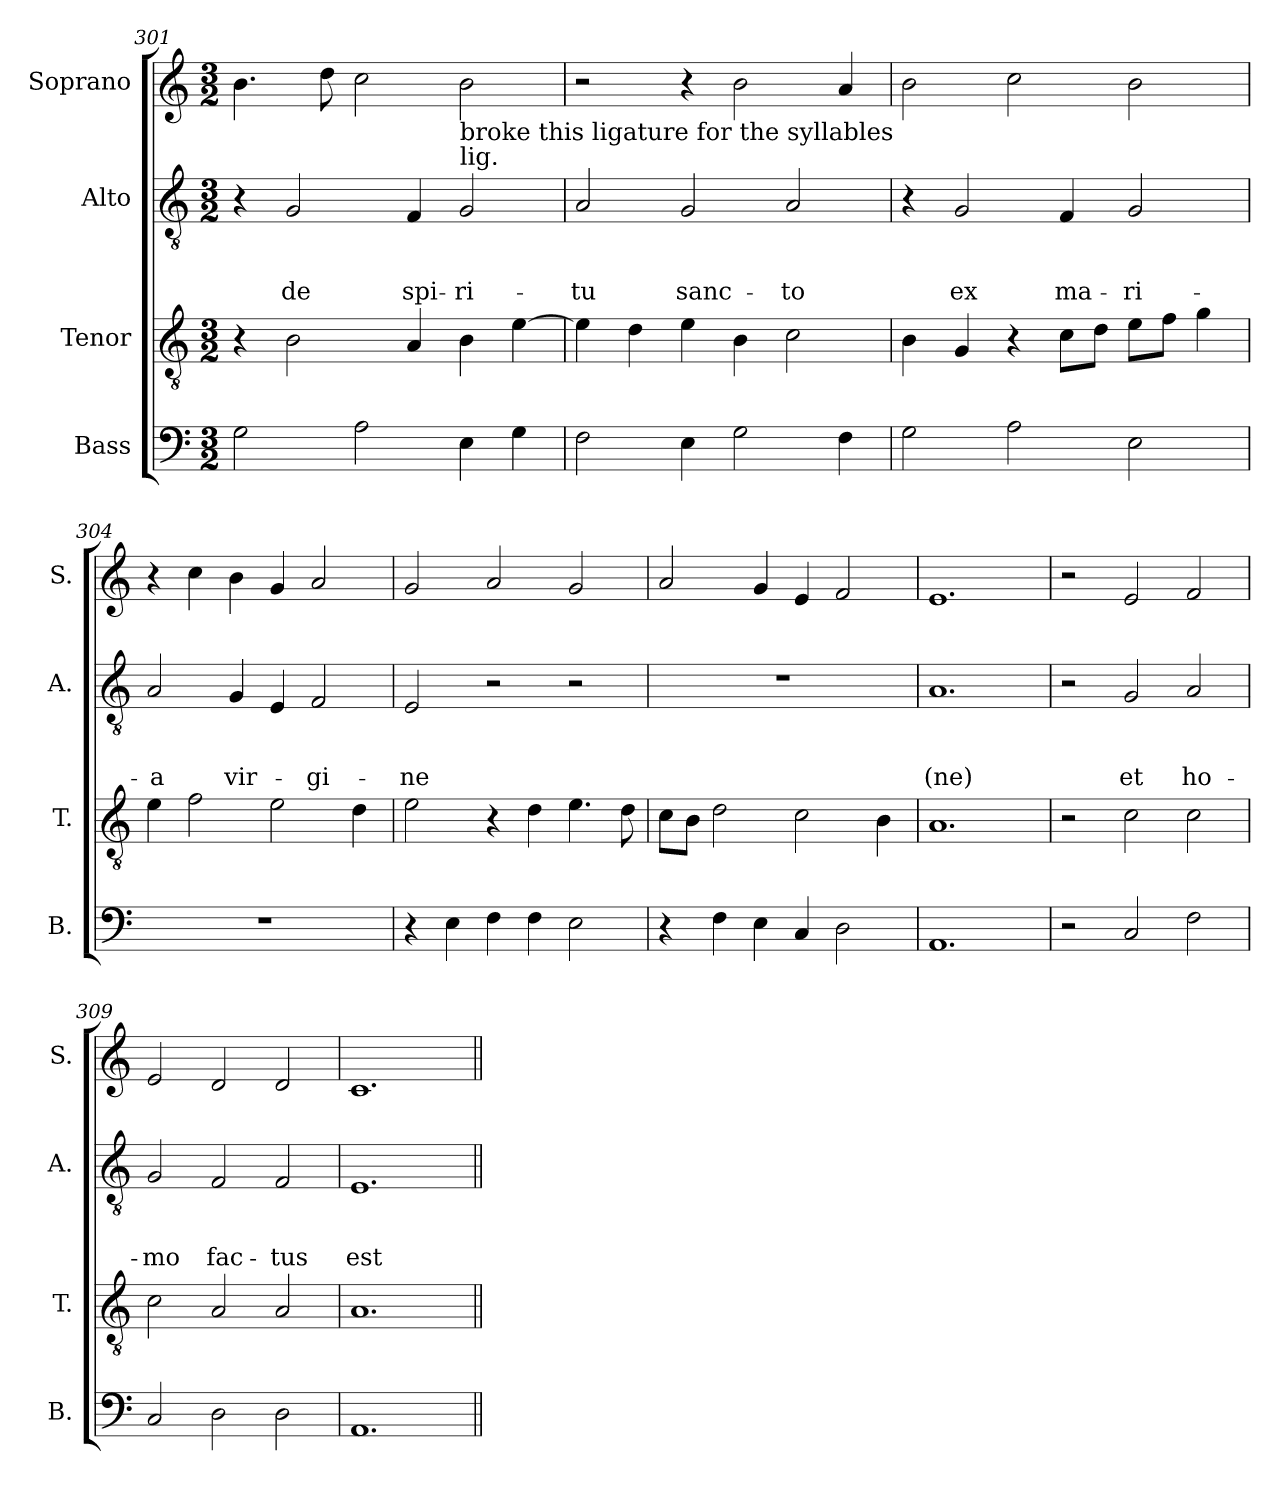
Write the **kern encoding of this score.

**kern	**kern	**kern	**text	**text	**text	**kern
*part4	*part3	*part2	*part2	*part2	*part2	*part1
*staff4	*staff3	*staff2	*staff2	*staff2	*staff2	*staff1
*I"Bass	*I"Tenor	*I"Alto	*	*	*	*I"Soprano
*I'B.	*I'T.	*I'A.	*	*	*	*I'S.
!!LO:PB:g=z
*clefF4	*clefGv2	*clefGv2	*	*	*	*clefG2
*k[]	*k[]	*k[]	*	*	*	*k[]
*C:	*C:	*C:	*	*	*	*C:
*M3/2	*M3/2	*M3/2	*	*	*	*M3/2
=301	=301	=301	=301	=301	=301	=301
2G\	4r	4r	.	.	.	4.b\
!	!	!	!	!	!LO:LY:b	!
.	2B\	2G/	.	.	de	.
.	.	.	.	.	.	8dd\
2A\	.	.	.	.	.	2cc\
!	!	!	!	!	!LO:LY:b	!
.	4A/	4F/	.	.	spi-	.
!	!	!LO:TX:a:t=lig.	!	!	!	!
!	!	!LO:TX:a:t=broke this ligature for the syllables	!	!	!	!
!	!	!	!	!	!LO:LY:b	!
4E\	4B\	2G/	.	.	-ri-	2b\
4G\	[>4e\	.	.	.	.	.
=302	=302	=302	=302	=302	=302	=302
!	!	!	!	!	!LO:LY:b	!
2F\	4e\]	2A/	.	.	-tu	2r
.	4d\	.	.	.	.	.
!	!	!	!	!	!LO:LY:b	!
4E\	4e\	2G/	.	.	sanc-	4r
2G\	4B\	.	.	.	.	2b\
!	!	!	!	!	!LO:LY:b	!
.	2c\	2A/	.	.	-to	.
4F\	.	.	.	.	.	4a/
=303	=303	=303	=303	=303	=303	=303
2G\	4B\	4r	.	.	.	2b\
!	!	!	!	!	!LO:LY:b	!
.	4G/	2G/	.	.	ex	.
2A\	4r	.	.	.	.	2cc\
!	!	!	!	!	!LO:LY:b	!
.	8c\L	4F/	.	.	ma-	.
.	8d\J	.	.	.	.	.
!	!	!	!	!	!LO:LY:b	!
2E\	8e\L	2G/	.	.	-ri-	2b\
.	8f\J	.	.	.	.	.
.	4g\	.	.	.	.	.
=304	=304	=304	=304	=304	=304	=304
!LO:N:vis=1	!	!	!	!	!LO:LY:b	!
1.r	4e\	2A/	.	.	-a	4r
.	2f\	.	.	.	.	4cc\
!	!	!	!	!	!LO:LY:b	!
.	.	4G/	.	.	vir-	4b\
.	2e\	4E/	.	.	.	4g/
!	!	!	!	!	!LO:LY:b	!
.	.	2F/	.	.	-gi-	2a/
.	4d\	.	.	.	.	.
=305	=305	=305	=305	=305	=305	=305
!	!	!	!	!	!LO:LY:b	!
4r	2e\	2E/	.	.	-ne	2g/
4E\	.	.	.	.	.	.
4F\	4r	2r	.	.	.	2a/
4F\	4d\	.	.	.	.	.
2E\	4.e\	2r	.	.	.	2g/
.	8d\	.	.	.	.	.
!!LO:LB:g=z
=306	=306	=306	=306	=306	=306	=306
!	!	!LO:N:vis=1	!	!	!	!
4r	8c\L	1.r	.	.	.	2a/
.	8B\J	.	.	.	.	.
4F\	2d\	.	.	.	.	.
4E\	.	.	.	.	.	4g/
4C/	2c\	.	.	.	.	4e/
2D\	.	.	.	.	.	2f/
.	4B\	.	.	.	.	.
=307	=307	=307	=307	=307	=307	=307
!	!	!	!	!	!LO:LY:b	!
1.AA	1.A	1.A	.	.	(ne)	1.e
=308	=308	=308	=308	=308	=308	=308
2r	2r	2r	.	.	.	2r
!	!	!	!	!	!LO:LY:b	!
2C/	2c\	2G/	.	.	et	2e/
!	!	!	!	!	!LO:LY:b	!
2F\	2c\	2A/	.	.	ho-	2f/
=309	=309	=309	=309	=309	=309	=309
!	!	!	!	!	!LO:LY:b	!
2C/	2c\	2G/	.	.	-mo	2e/
!	!	!	!	!	!LO:LY:b	!
2D\	2A/	2F/	.	.	fac-	2d/
!	!	!	!	!	!LO:LY:b	!
2D\	2A/	2F/	.	.	-tus	2d/
=310	=310	=310	=310	=310	=310	=310
!	!	!	!	!	!LO:LY:b	!
1.AA	1.A	1.E	.	.	est	1.c
=||	=||	=||	=||	=||	=||	=||
*-	*-	*-	*-	*-	*-	*-
